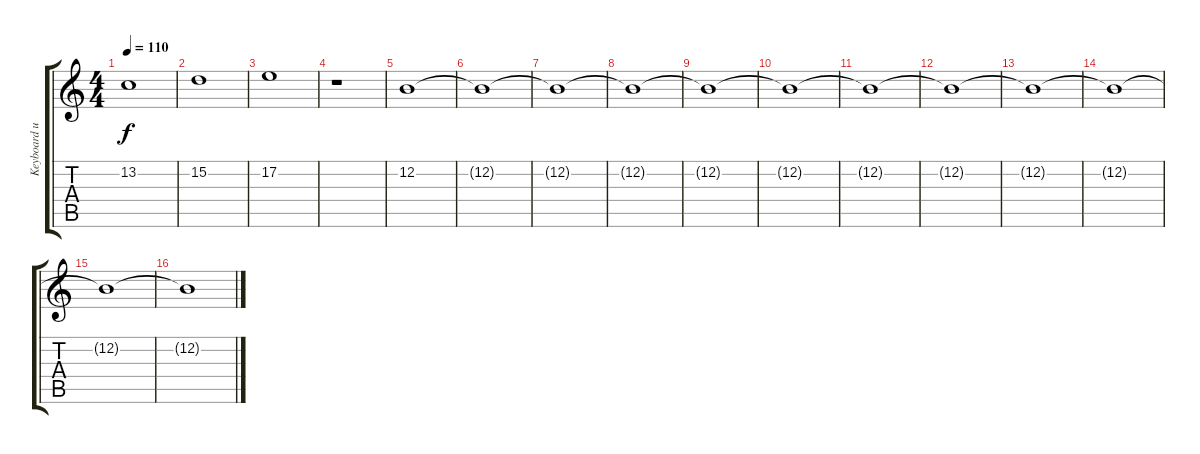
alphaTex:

\track ("Keyboard upper" "Keyboard u") {instrument churchorgan}
\staff {score tabs}
\tuning (E4 B3 G3 D3 A2 E2) {hide}
\ts (4 4)
\tempo 110
\clef g2
\ks c
13.2.1{dy f} |
15.2.1 |
17.2.1 |
r.1 |
12.2.1 |
12.2{t}.1 |
12.2{t}.1 |
12.2{t}.1 |
12.2{t}.1 |
12.2{t}.1 |
12.2{t}.1 |
12.2{t}.1 |
12.2{t}.1 |
12.2{t}.1 |
12.2{t}.1 |
12.2{t}.1
